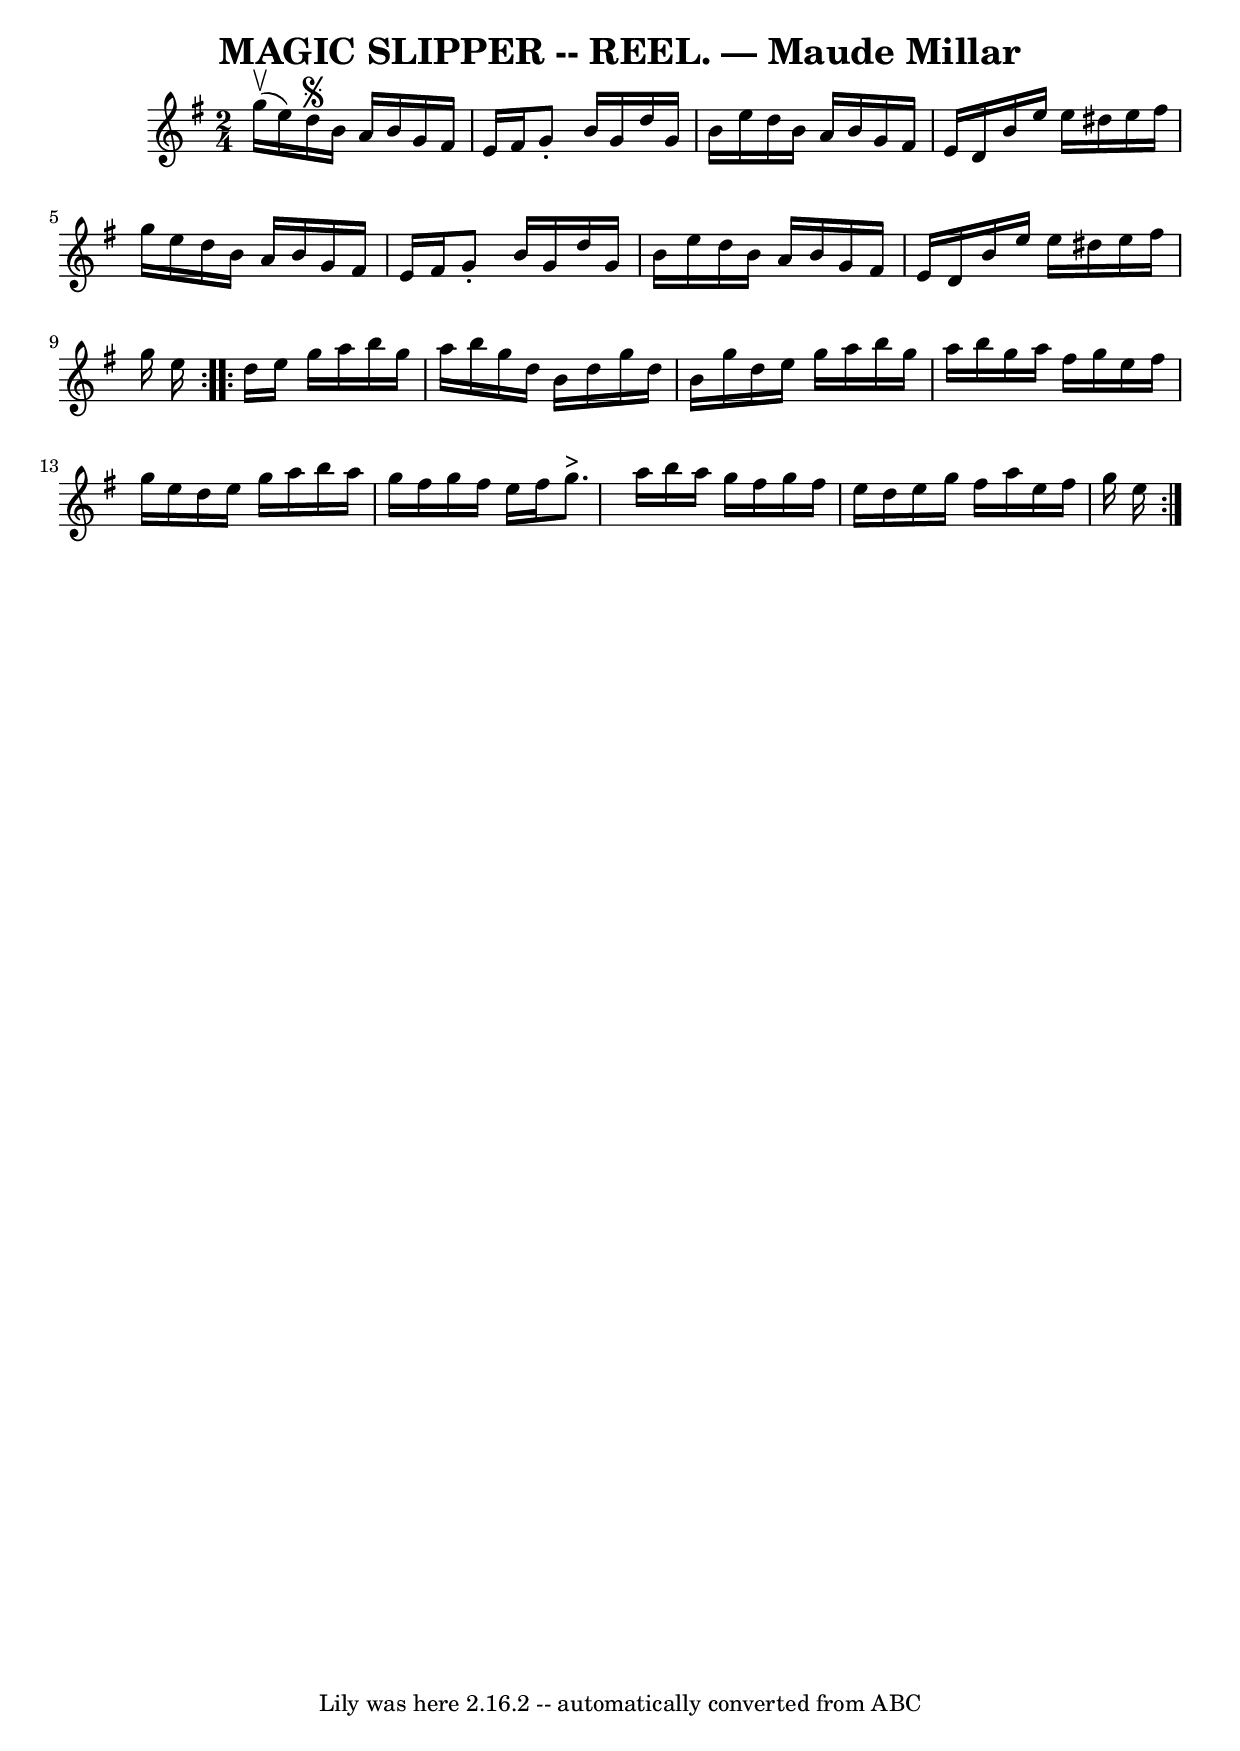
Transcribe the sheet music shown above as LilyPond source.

\version "2.7.40"
\include "Mammoth.ily"
\header {
	%% book = "Coles pg 30.1"
	crossRefNumber = "9"
	footnotes = "\\\\version of Maude Millar"
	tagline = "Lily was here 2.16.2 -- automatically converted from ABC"
	title = "MAGIC SLIPPER -- REEL. — Maude Millar"
}
voicedefault =  {


\repeat volta 2 {
\time 2/4 \key g \major g''16^\upbow(e''16)   |
 d''16^\segno 
 b'16 a'16 b'16 g'16 fis'16 e'16 fis'16  |
 g'8 -.   
b'16 g'16 d''16 g'16 b'16 e''16  |
 d''16 b'16    
a'16 b'16 g'16 fis'16 e'16 d'16  |
 b'16 e''16    
e''16 dis''16 e''16 fis''16 g''16 e''16  |
 d''16    
b'16 a'16 b'16 g'16 fis'16 e'16 fis'16  |
 g'8 -.   
b'16 g'16 d''16 g'16 b'16 e''16  |
 d''16 b'16    
a'16 b'16 g'16 fis'16 e'16 d'16  |
 b'16 e''16    
e''16 dis''16 e''16 fis''16 g''16 e''16  }     \repeat volta 2 { 
 d''16 e''16 g''16 a''16 b''16 g''16 a''16 b''16  
|
 g''16 d''16 b'16 d''16 g''16 d''16 b'16 g''16  
|
 d''16 e''16 g''16 a''16 b''16 g''16 a''16 b''16 
 |
 g''16 a''16 fis''16 g''16 e''16 fis''16 g''16    
e''16  |
 d''16 e''16 g''16 a''16 b''16 a''16 g''16 
 fis''16  |
 g''16 fis''16 e''16 fis''16 g''8.^">"   
a''16  |
 b''16 a''16 g''16 fis''16 g''16 fis''16    
e''16 d''16  |
 e''16 g''16 fis''16 a''16 e''16    
fis''16 g''16 e''16    }   
}

\score{
    <<

	\context Staff="default"
	{
	    \voicedefault 
	}

    >>
	\layout {
	}
	\midi {}
}
